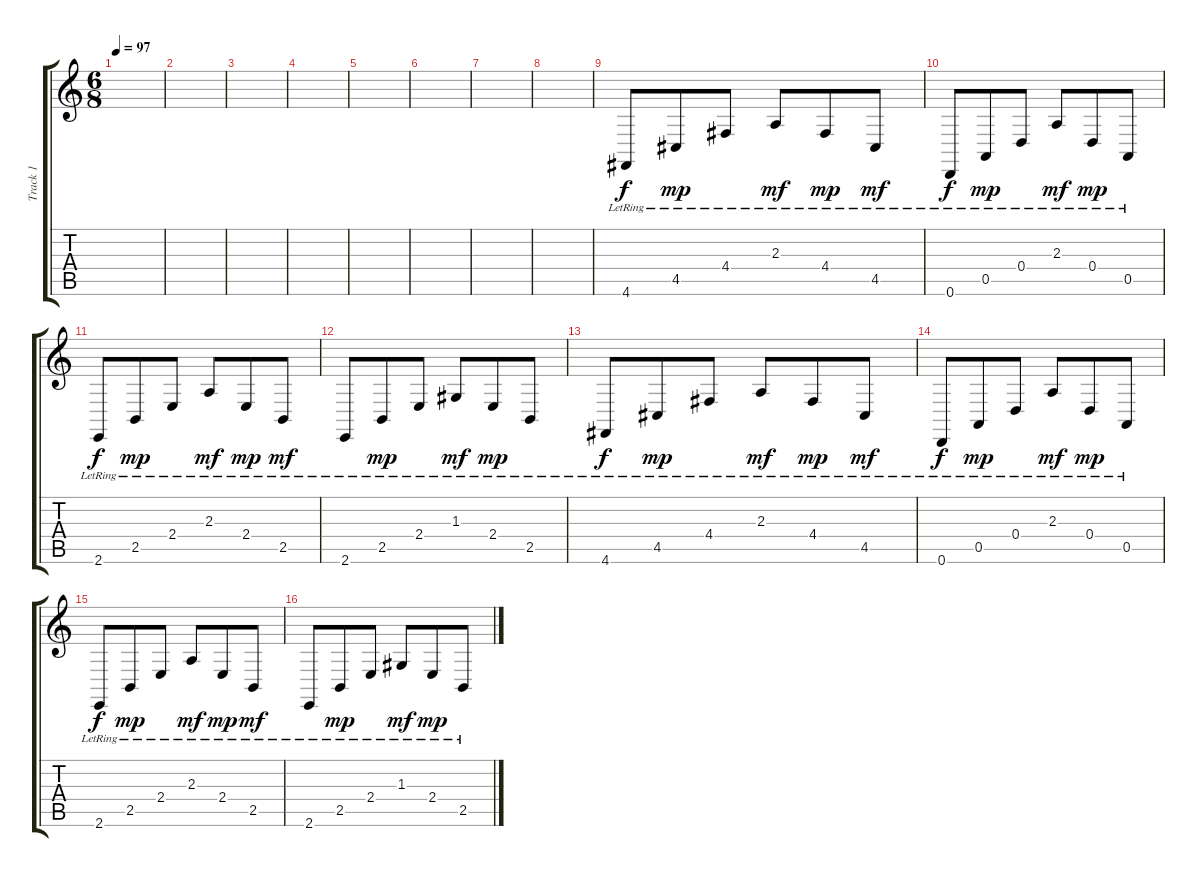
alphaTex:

\track ("Track 1" "Track 1") {instrument acousticgrandpiano}
\staff {score tabs}
\tuning (E4 B3 G3 D3 A2 D2) {hide}
\ts (6 8)
\tempo 97
\clef g2
\ks c
|
|
|
|
|
|
|
|
4.6{lr}.8{dy f} 4.5{lr}.8{dy mp} 4.4{lr}.8 2.3{lr}.8{dy mf} 4.4{lr}.8{dy mp} 4.5{lr}.8{dy mf} |
0.6{lr}.8{dy f} 0.5{lr}.8{dy mp} 0.4{lr}.8 2.3{lr}.8{dy mf} 0.4{lr}.8{dy mp} 0.5{lr}.8 |
2.6{lr}.8{dy f} 2.5{lr}.8{dy mp} 2.4{lr}.8 2.3{lr}.8{dy mf} 2.4{lr}.8{dy mp} 2.5{lr}.8{dy mf} |
2.6{lr}.8 2.5{lr}.8{dy mp} 2.4{lr}.8 1.3{lr}.8{dy mf} 2.4{lr}.8{dy mp} 2.5{lr}.8 |
4.6{lr}.8{dy f} 4.5{lr}.8{dy mp} 4.4{lr}.8 2.3{lr}.8{dy mf} 4.4{lr}.8{dy mp} 4.5{lr}.8{dy mf} |
0.6{lr}.8{dy f} 0.5{lr}.8{dy mp} 0.4{lr}.8 2.3{lr}.8{dy mf} 0.4{lr}.8{dy mp} 0.5{lr}.8 |
2.6{lr}.8{dy f} 2.5{lr}.8{dy mp} 2.4{lr}.8 2.3{lr}.8{dy mf} 2.4{lr}.8{dy mp} 2.5{lr}.8{dy mf} |
2.6{lr}.8 2.5{lr}.8{dy mp} 2.4{lr}.8 1.3{lr}.8{dy mf} 2.4{lr}.8{dy mp} 2.5{lr}.8
